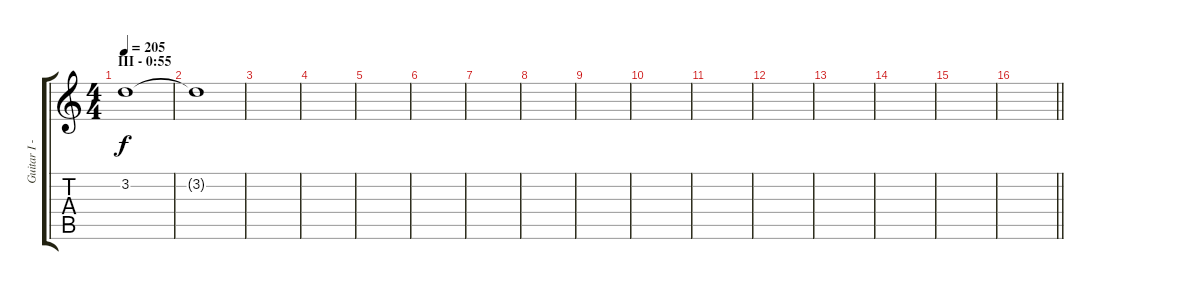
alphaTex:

\track ("Guitar I - Distortion [Solo]" "Guitar I -") {instrument distortionguitar}
\staff {score tabs}
\tuning (E4 B3 G3 D3 A2 D2) {hide}
\ts (4 4)
\section ("" "III - 0:55")
\tempo 205
\clef g2
\ks c
3.2.1{dy f volume 0} |
3.2{t}.1 |
|
|
|
|
|
|
|
|
|
|
|
|
|
\barLineRight lightlight
